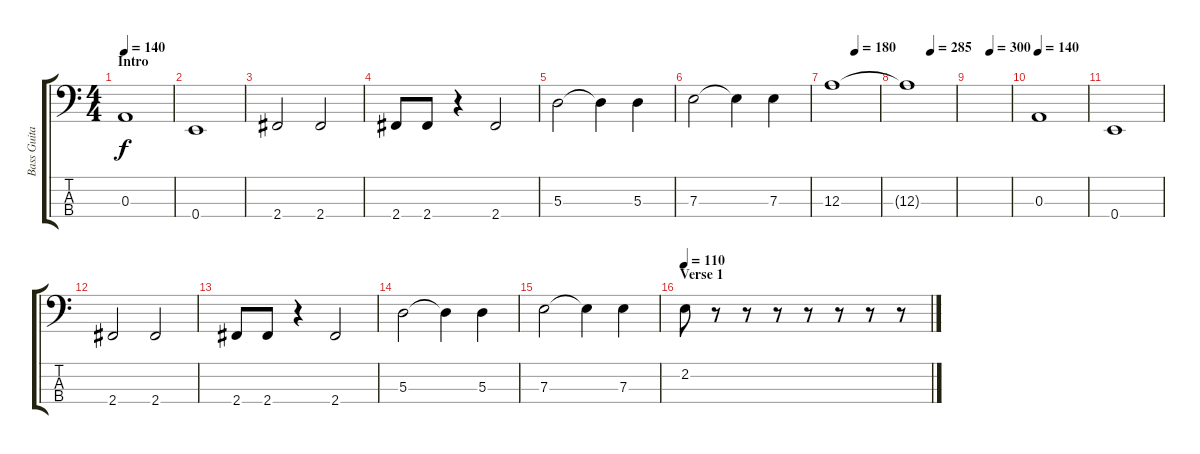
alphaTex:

\track ("Bass Guitar" "Bass Guita") {instrument electricbassfinger}
\staff {score tabs}
\tuning (G2 D2 A1 E1) {hide}
\ts (4 4)
\section ("" "Intro")
\tempo 140
\clef f4
\ks c
0.3.1{dy f volume 9 instrument electricbassfinger} |
0.4.1 |
2.4.2 2.4.2 |
2.4.8 2.4.8 r.4 2.4.2 |
5.3.2 5.3{t}.4 5.3.4 |
7.3.2 7.3{t}.4 7.3.4 |
\tempo (180 0.5)
12.3.1 |
\tempo (285 0.5)
12.3{t}.1 |
\tempo (300 0.5)
|
\tempo 140
0.3.1 |
0.4.1 |
2.4.2 2.4.2 |
2.4.8 2.4.8 r.4 2.4.2 |
5.3.2 5.3{t}.4 5.3.4 |
7.3.2 7.3{t}.4 7.3.4 |
\section ("" "Verse 1")
\tempo 110
2.2.8{volume 14} r.8 r.8 r.8 r.8 r.8 r.8 r.8
